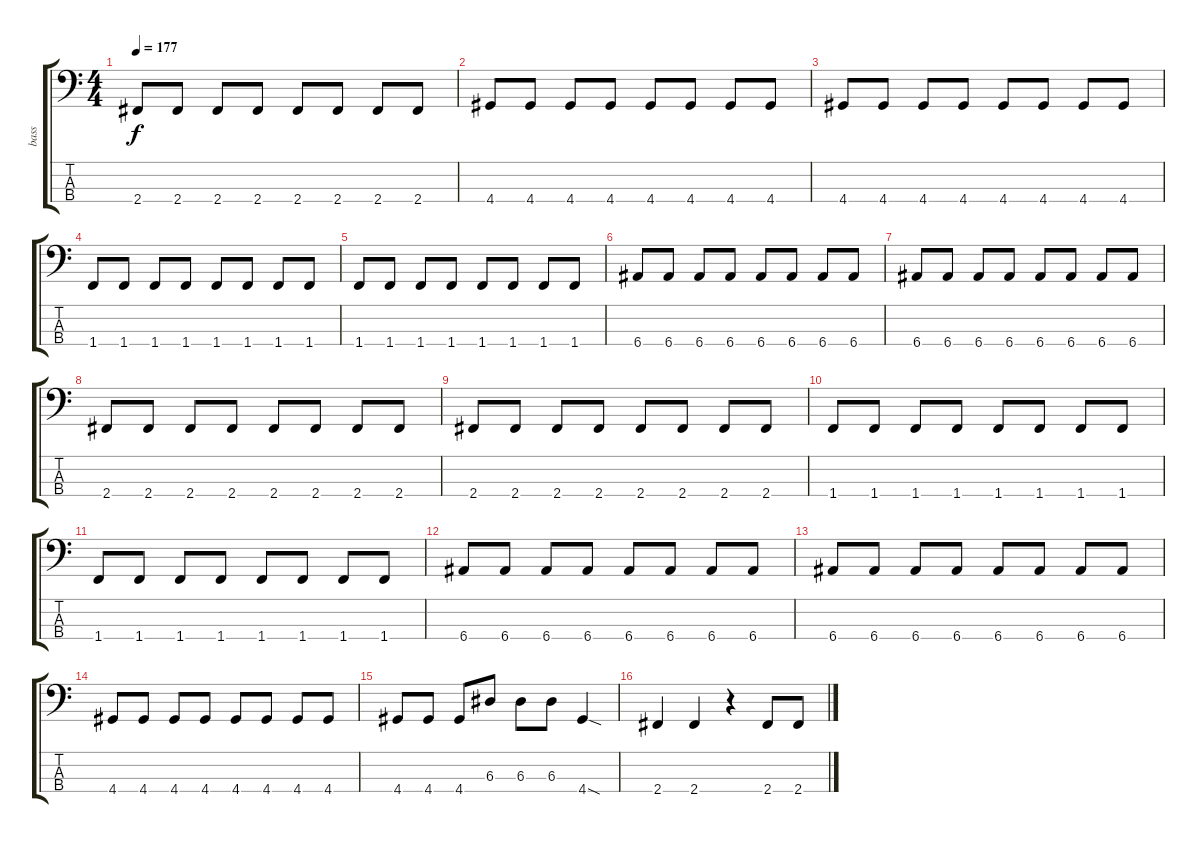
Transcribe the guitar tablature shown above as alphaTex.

\track ("bass" "bass") {instrument electricbasspick}
\staff {score tabs}
\tuning (G2 D2 A1 E1) {hide}
\ts (4 4)
\tempo 177
\clef f4
\ks c
2.4.8{dy f} 2.4.8 2.4.8 2.4.8 2.4.8 2.4.8 2.4.8 2.4.8 |
4.4.8 4.4.8 4.4.8 4.4.8 4.4.8 4.4.8 4.4.8 4.4.8 |
4.4.8 4.4.8 4.4.8 4.4.8 4.4.8 4.4.8 4.4.8 4.4.8 |
1.4.8 1.4.8 1.4.8 1.4.8 1.4.8 1.4.8 1.4.8 1.4.8 |
1.4.8 1.4.8 1.4.8 1.4.8 1.4.8 1.4.8 1.4.8 1.4.8 |
6.4.8 6.4.8 6.4.8 6.4.8 6.4.8 6.4.8 6.4.8 6.4.8 |
6.4.8 6.4.8 6.4.8 6.4.8 6.4.8 6.4.8 6.4.8 6.4.8 |
2.4.8 2.4.8 2.4.8 2.4.8 2.4.8 2.4.8 2.4.8 2.4.8 |
2.4.8 2.4.8 2.4.8 2.4.8 2.4.8 2.4.8 2.4.8 2.4.8 |
1.4.8 1.4.8 1.4.8 1.4.8 1.4.8 1.4.8 1.4.8 1.4.8 |
1.4.8 1.4.8 1.4.8 1.4.8 1.4.8 1.4.8 1.4.8 1.4.8 |
6.4.8 6.4.8 6.4.8 6.4.8 6.4.8 6.4.8 6.4.8 6.4.8 |
6.4.8 6.4.8 6.4.8 6.4.8 6.4.8 6.4.8 6.4.8 6.4.8 |
4.4.8 4.4.8 4.4.8 4.4.8 4.4.8 4.4.8 4.4.8 4.4.8 |
4.4.8 4.4.8 4.4.8 6.3.8 6.3.8 6.3.8 4.4{sod}.4 |
\section ("" "")
2.4.4 2.4.4 r.4 2.4.8 2.4.8
